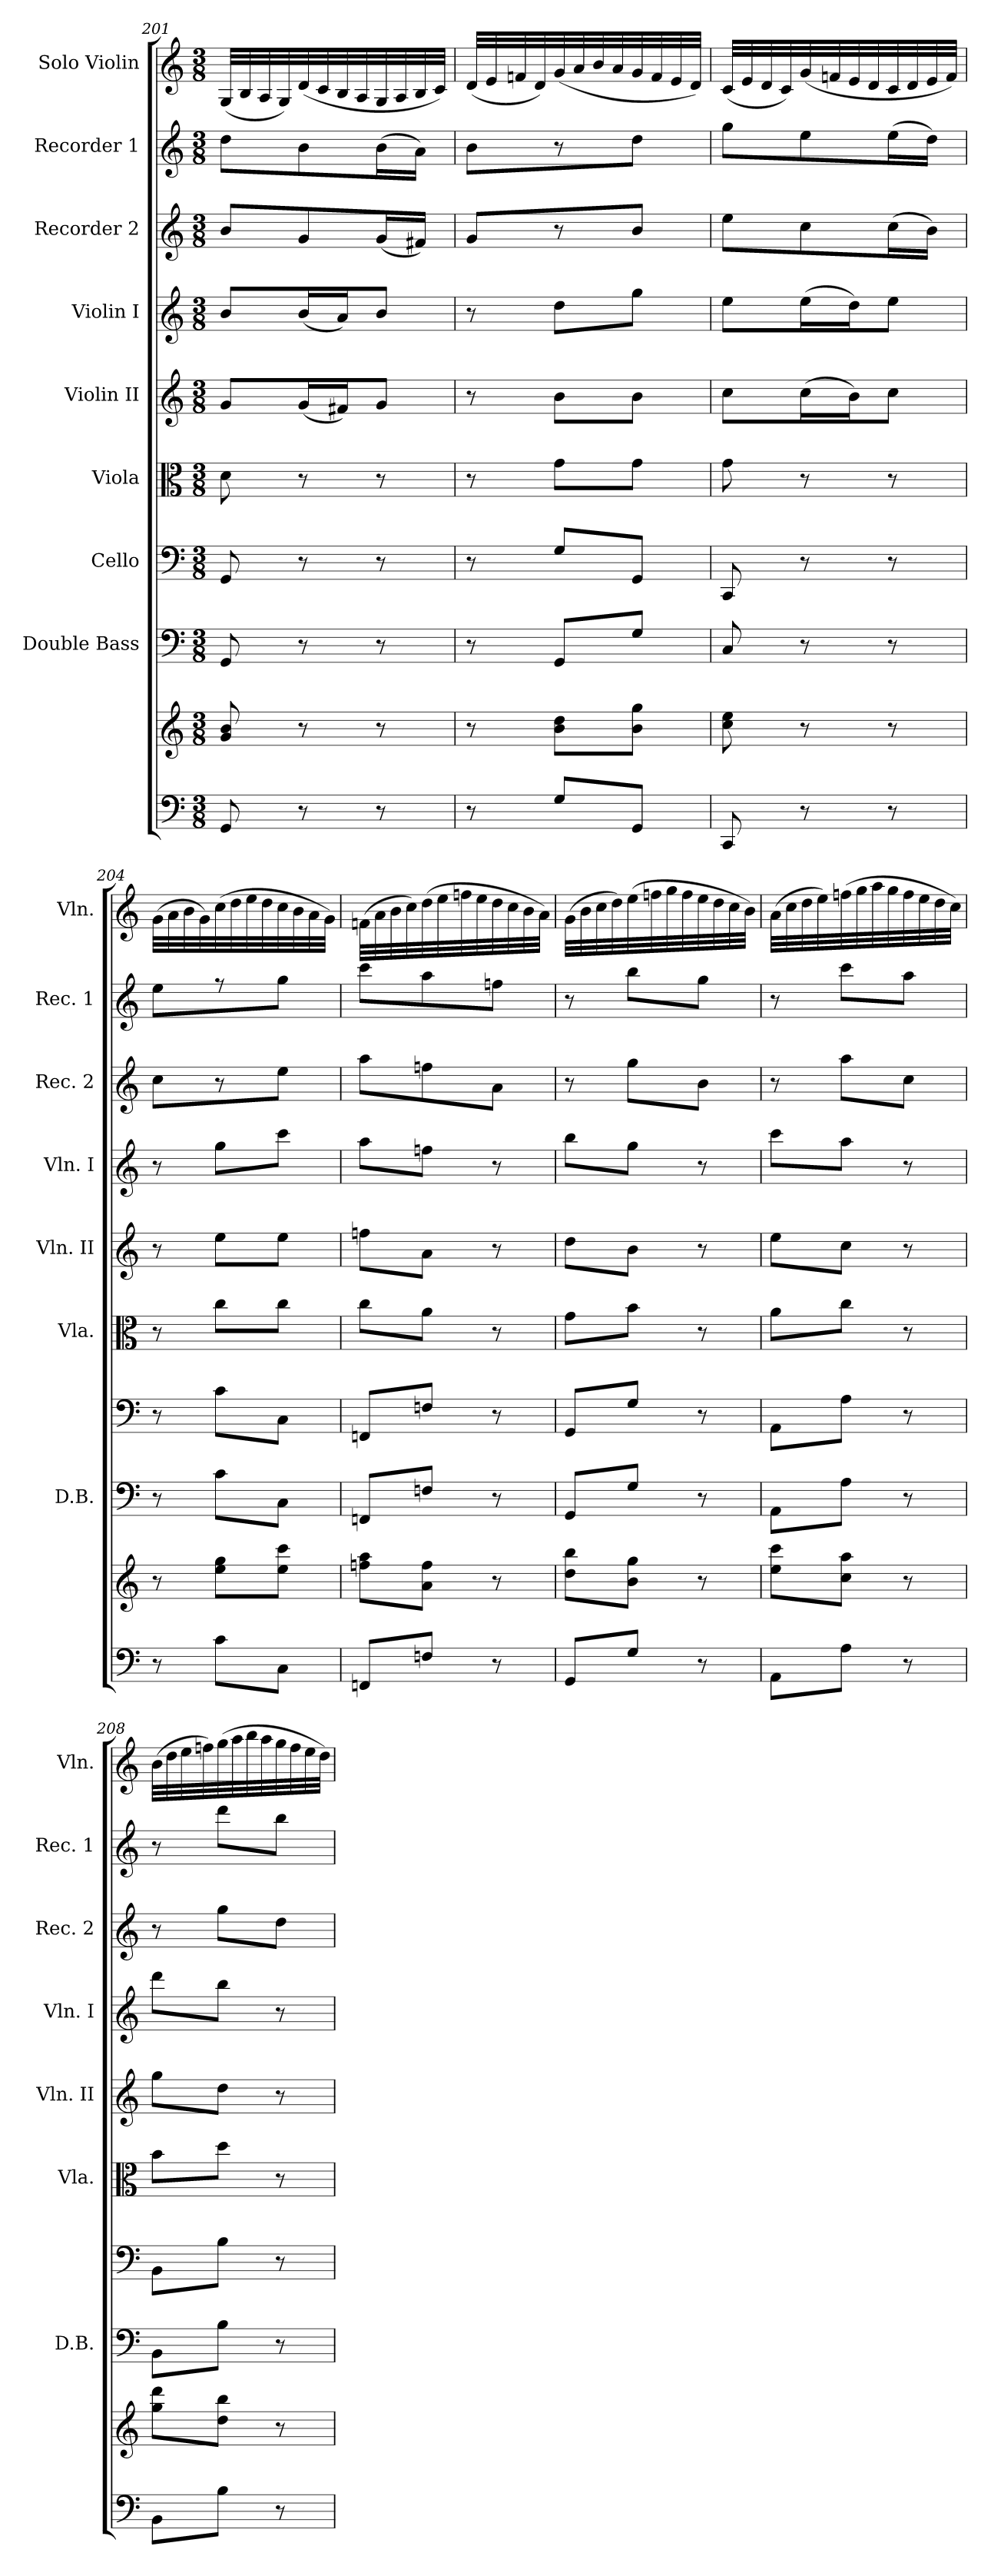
**kern	**kern	**kern	**kern	**kern	**kern	**kern	**kern	**kern	**kern
*part9	*part9	*part8	*part7	*part6	*part5	*part4	*part3	*part2	*part1
*staff10	*staff9	*staff8	*staff7	*staff6	*staff5	*staff4	*staff3	*staff2	*staff1
*	*	*I"Double Bass	*I"Cello	*I"Viola	*I"Violin II	*I"Violin I	*I"Recorder 2	*I"Recorder 1	*I"Solo Violin
*	*	*I'D.B.	*	*I'Vla.	*I'Vln. II	*I'Vln. I	*I'Rec. 2	*I'Rec. 1	*I'Vln.
*clefF4	*clefG2	*clefF4	*clefF4	*clefC3	*clefG2	*clefG2	*clefG2	*clefG2	*clefG2
*	*	*ITrd7c12	*	*	*	*	*	*	*
*M3/8	*M3/8	*M3/8	*M3/8	*M3/8	*M3/8	*M3/8	*M3/8	*M3/8	*M3/8
=201	=201	=201	=201	=201	=201	=201	=201	=201	=201
8GG/	8g/ 8b/	8GGG/	8GG/	8d\	8g/L	8b/L	8b/L	8dd\L	(<32G/LLL
.	.	.	.	.	.	.	.	.	32B/
.	.	.	.	.	.	.	.	.	32A/
.	.	.	.	.	.	.	.	.	32G/)
8r	8r	8r	8r	8r	(<16g/L	(<16b/L	8g/	8b\	(<32d/
.	.	.	.	.	.	.	.	.	32c/
.	.	.	.	.	16f#/J)	16a/J)	.	.	32B/
.	.	.	.	.	.	.	.	.	32A/
8r	8r	8r	8r	8r	8g/J	8b/J	(<16g/L	(>16b\L	32G/
.	.	.	.	.	.	.	.	.	32A/
.	.	.	.	.	.	.	16f#/JJ)	16a\JJ)	32B/
.	.	.	.	.	.	.	.	.	32c/JJJ)
=202	=202	=202	=202	=202	=202	=202	=202	=202	=202
8r	8r	8r	8r	8r	8r	8r	8g/L	8b\L	(<32d/LLL
.	.	.	.	.	.	.	.	.	32e/
.	.	.	.	.	.	.	.	.	32fn/
.	.	.	.	.	.	.	.	.	32d/)
8G/L	8b\ 8dd\L	8GGG/L	8G/L	8g\L	8b\L	8dd\L	8r	8r	(<32g/
.	.	.	.	.	.	.	.	.	32a/
.	.	.	.	.	.	.	.	.	32b/
.	.	.	.	.	.	.	.	.	32a/
8GG/J	8b\ 8gg\J	8GG/J	8GG/J	8g\J	8b\J	8gg\J	8b/J	8dd\J	32g/
.	.	.	.	.	.	.	.	.	32f/
.	.	.	.	.	.	.	.	.	32e/
.	.	.	.	.	.	.	.	.	32d/JJJ)
=203	=203	=203	=203	=203	=203	=203	=203	=203	=203
8CC/	8cc\ 8ee\	8CC/	8CC/	8g\	8cc\L	8ee\L	8ee\L	8gg\L	(<32c/LLL
.	.	.	.	.	.	.	.	.	32e/
.	.	.	.	.	.	.	.	.	32d/
.	.	.	.	.	.	.	.	.	32c/)
8r	8r	8r	8r	8r	(>16cc\L	(>16ee\L	8cc\	8ee\	(<32g/
.	.	.	.	.	.	.	.	.	32fn/
.	.	.	.	.	16b\J)	16dd\J)	.	.	32e/
.	.	.	.	.	.	.	.	.	32d/
8r	8r	8r	8r	8r	8cc\J	8ee\J	(>16cc\L	(>16ee\L	32c/
.	.	.	.	.	.	.	.	.	32d/
.	.	.	.	.	.	.	16b\JJ)	16dd\JJ)	32e/
.	.	.	.	.	.	.	.	.	32f/JJJ)
=204	=204	=204	=204	=204	=204	=204	=204	=204	=204
8r	8r	8r	8r	8r	8r	8r	8cc\L	8ee\L	(>32g\LLL
.	.	.	.	.	.	.	.	.	32a\
.	.	.	.	.	.	.	.	.	32b\
.	.	.	.	.	.	.	.	.	32g\)
8c\L	8ee\ 8gg\L	8C\L	8c\L	8cc\L	8ee\L	8gg\L	8r	8r	(>32cc\
.	.	.	.	.	.	.	.	.	32dd\
.	.	.	.	.	.	.	.	.	32ee\
.	.	.	.	.	.	.	.	.	32dd\
8C\J	8ee\ 8ccc\J	8CC\J	8C\J	8cc\J	8ee\J	8ccc\J	8ee\J	8gg\J	32cc\
.	.	.	.	.	.	.	.	.	32b\
.	.	.	.	.	.	.	.	.	32a\
.	.	.	.	.	.	.	.	.	32g\JJJ)
=205	=205	=205	=205	=205	=205	=205	=205	=205	=205
8FFn/L	8ffn\ 8aa\L	8FFFn/L	8FFn/L	8cc\L	8ffn\L	8aa\L	8aa\L	8ccc\L	(>32fn\LLL
.	.	.	.	.	.	.	.	.	32a\
.	.	.	.	.	.	.	.	.	32b\
.	.	.	.	.	.	.	.	.	32cc\)
8Fn/J	8a\ 8ff\J	8FFn/J	8Fn/J	8a\J	8a\J	8ffn\J	8ffn\	8aa\	(>32dd\
.	.	.	.	.	.	.	.	.	32ee\
.	.	.	.	.	.	.	.	.	32ffn\
.	.	.	.	.	.	.	.	.	32ee\
8r	8r	8r	8r	8r	8r	8r	8a\J	8ffn\J	32dd\
.	.	.	.	.	.	.	.	.	32cc\
.	.	.	.	.	.	.	.	.	32b\
.	.	.	.	.	.	.	.	.	32a\JJJ)
=206	=206	=206	=206	=206	=206	=206	=206	=206	=206
8GG/L	8dd\ 8bb\L	8GGG/L	8GG/L	8g\L	8dd\L	8bb\L	8r	8r	(>32g\LLL
.	.	.	.	.	.	.	.	.	32b\
.	.	.	.	.	.	.	.	.	32cc\
.	.	.	.	.	.	.	.	.	32dd\)
8G/J	8b\ 8gg\J	8GG/J	8G/J	8b\J	8b\J	8gg\J	8gg\L	8bb\L	(>32ee\
.	.	.	.	.	.	.	.	.	32ffn\
.	.	.	.	.	.	.	.	.	32gg\
.	.	.	.	.	.	.	.	.	32ff\
8r	8r	8r	8r	8r	8r	8r	8b\J	8gg\J	32ee\
.	.	.	.	.	.	.	.	.	32dd\
.	.	.	.	.	.	.	.	.	32cc\
.	.	.	.	.	.	.	.	.	32b\JJJ)
=207	=207	=207	=207	=207	=207	=207	=207	=207	=207
8AA\L	8ee\ 8ccc\L	8AAA\L	8AA\L	8a\L	8ee\L	8ccc\L	8r	8r	(>32a\LLL
.	.	.	.	.	.	.	.	.	32cc\
.	.	.	.	.	.	.	.	.	32dd\
.	.	.	.	.	.	.	.	.	32ee\)
8A\J	8cc\ 8aa\J	8AA\J	8A\J	8cc\J	8cc\J	8aa\J	8aa\L	8ccc\L	(>32ffn\
.	.	.	.	.	.	.	.	.	32gg\
.	.	.	.	.	.	.	.	.	32aa\
.	.	.	.	.	.	.	.	.	32gg\
8r	8r	8r	8r	8r	8r	8r	8cc\J	8aa\J	32ff\
.	.	.	.	.	.	.	.	.	32ee\
.	.	.	.	.	.	.	.	.	32dd\
.	.	.	.	.	.	.	.	.	32cc\JJJ)
!!LO:LB:g=z
=208	=208	=208	=208	=208	=208	=208	=208	=208	=208
8BB\L	8gg\ 8ddd\L	8BBB\L	8BB\L	8b\L	8gg\L	8ddd\L	8r	8r	(>32b\LLL
.	.	.	.	.	.	.	.	.	32dd\
.	.	.	.	.	.	.	.	.	32ee\
.	.	.	.	.	.	.	.	.	32ffn\)
8B\J	8dd\ 8bb\J	8BB\J	8B\J	8dd\J	8dd\J	8bb\J	8gg\L	8ddd\L	(>32gg\
.	.	.	.	.	.	.	.	.	32aa\
.	.	.	.	.	.	.	.	.	32bb\
.	.	.	.	.	.	.	.	.	32aa\
8r	8r	8r	8r	8r	8r	8r	8dd\J	8bb\J	32gg\
.	.	.	.	.	.	.	.	.	32ff\
.	.	.	.	.	.	.	.	.	32ee\
.	.	.	.	.	.	.	.	.	32dd\JJJ)
=	=	=	=	=	=	=	=	=	=
*-	*-	*-	*-	*-	*-	*-	*-	*-	*-
